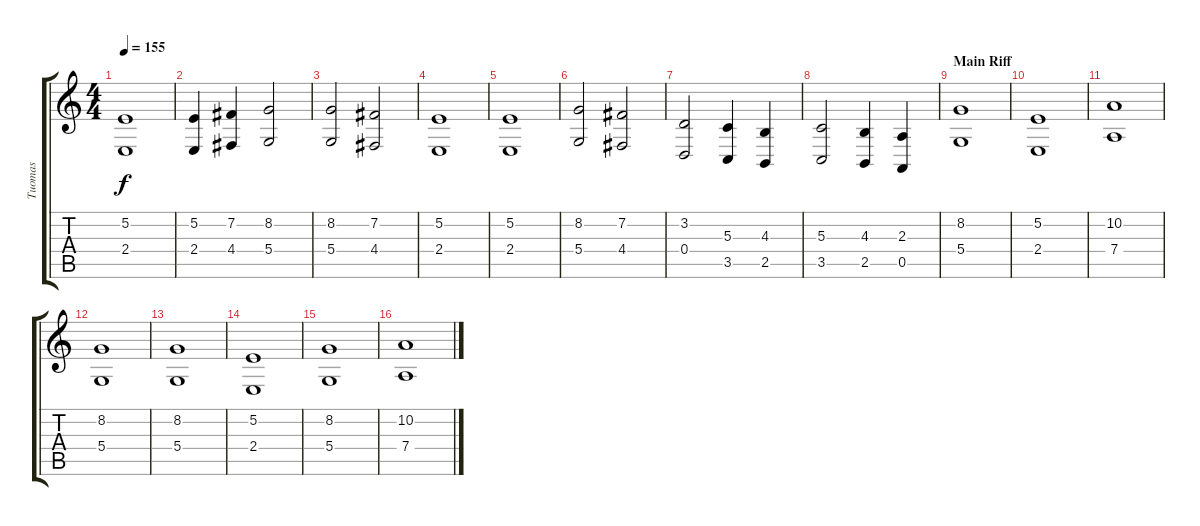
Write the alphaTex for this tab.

\track ("Tuomas" "Tuomas") {instrument choiraahs}
\staff {score tabs}
\tuning (E4 B3 G3 D3 A2 E2) {hide}
\ts (4 4)
\tempo 155
\clef g2
\ks c
(5.2 2.4).1{dy f} |
(5.2 2.4).4 (7.2 4.4).4 (8.2 5.4).2 |
(8.2 5.4).2 (7.2 4.4).2 |
(5.2 2.4).1 |
(5.2 2.4).1 |
(8.2 5.4).2 (7.2 4.4).2 |
(3.2 0.4).2 (5.3 3.5).4 (4.3 2.5).4 |
(5.3 3.5).2 (4.3 2.5).4 (2.3 0.5).4 |
\section ("" "Main Riff")
(8.2 5.4).1 |
(5.2 2.4).1 |
(10.2 7.4).1 |
(8.2 5.4).1 |
(8.2 5.4).1 |
(5.2 2.4).1 |
(8.2 5.4).1 |
(10.2 7.4).1
